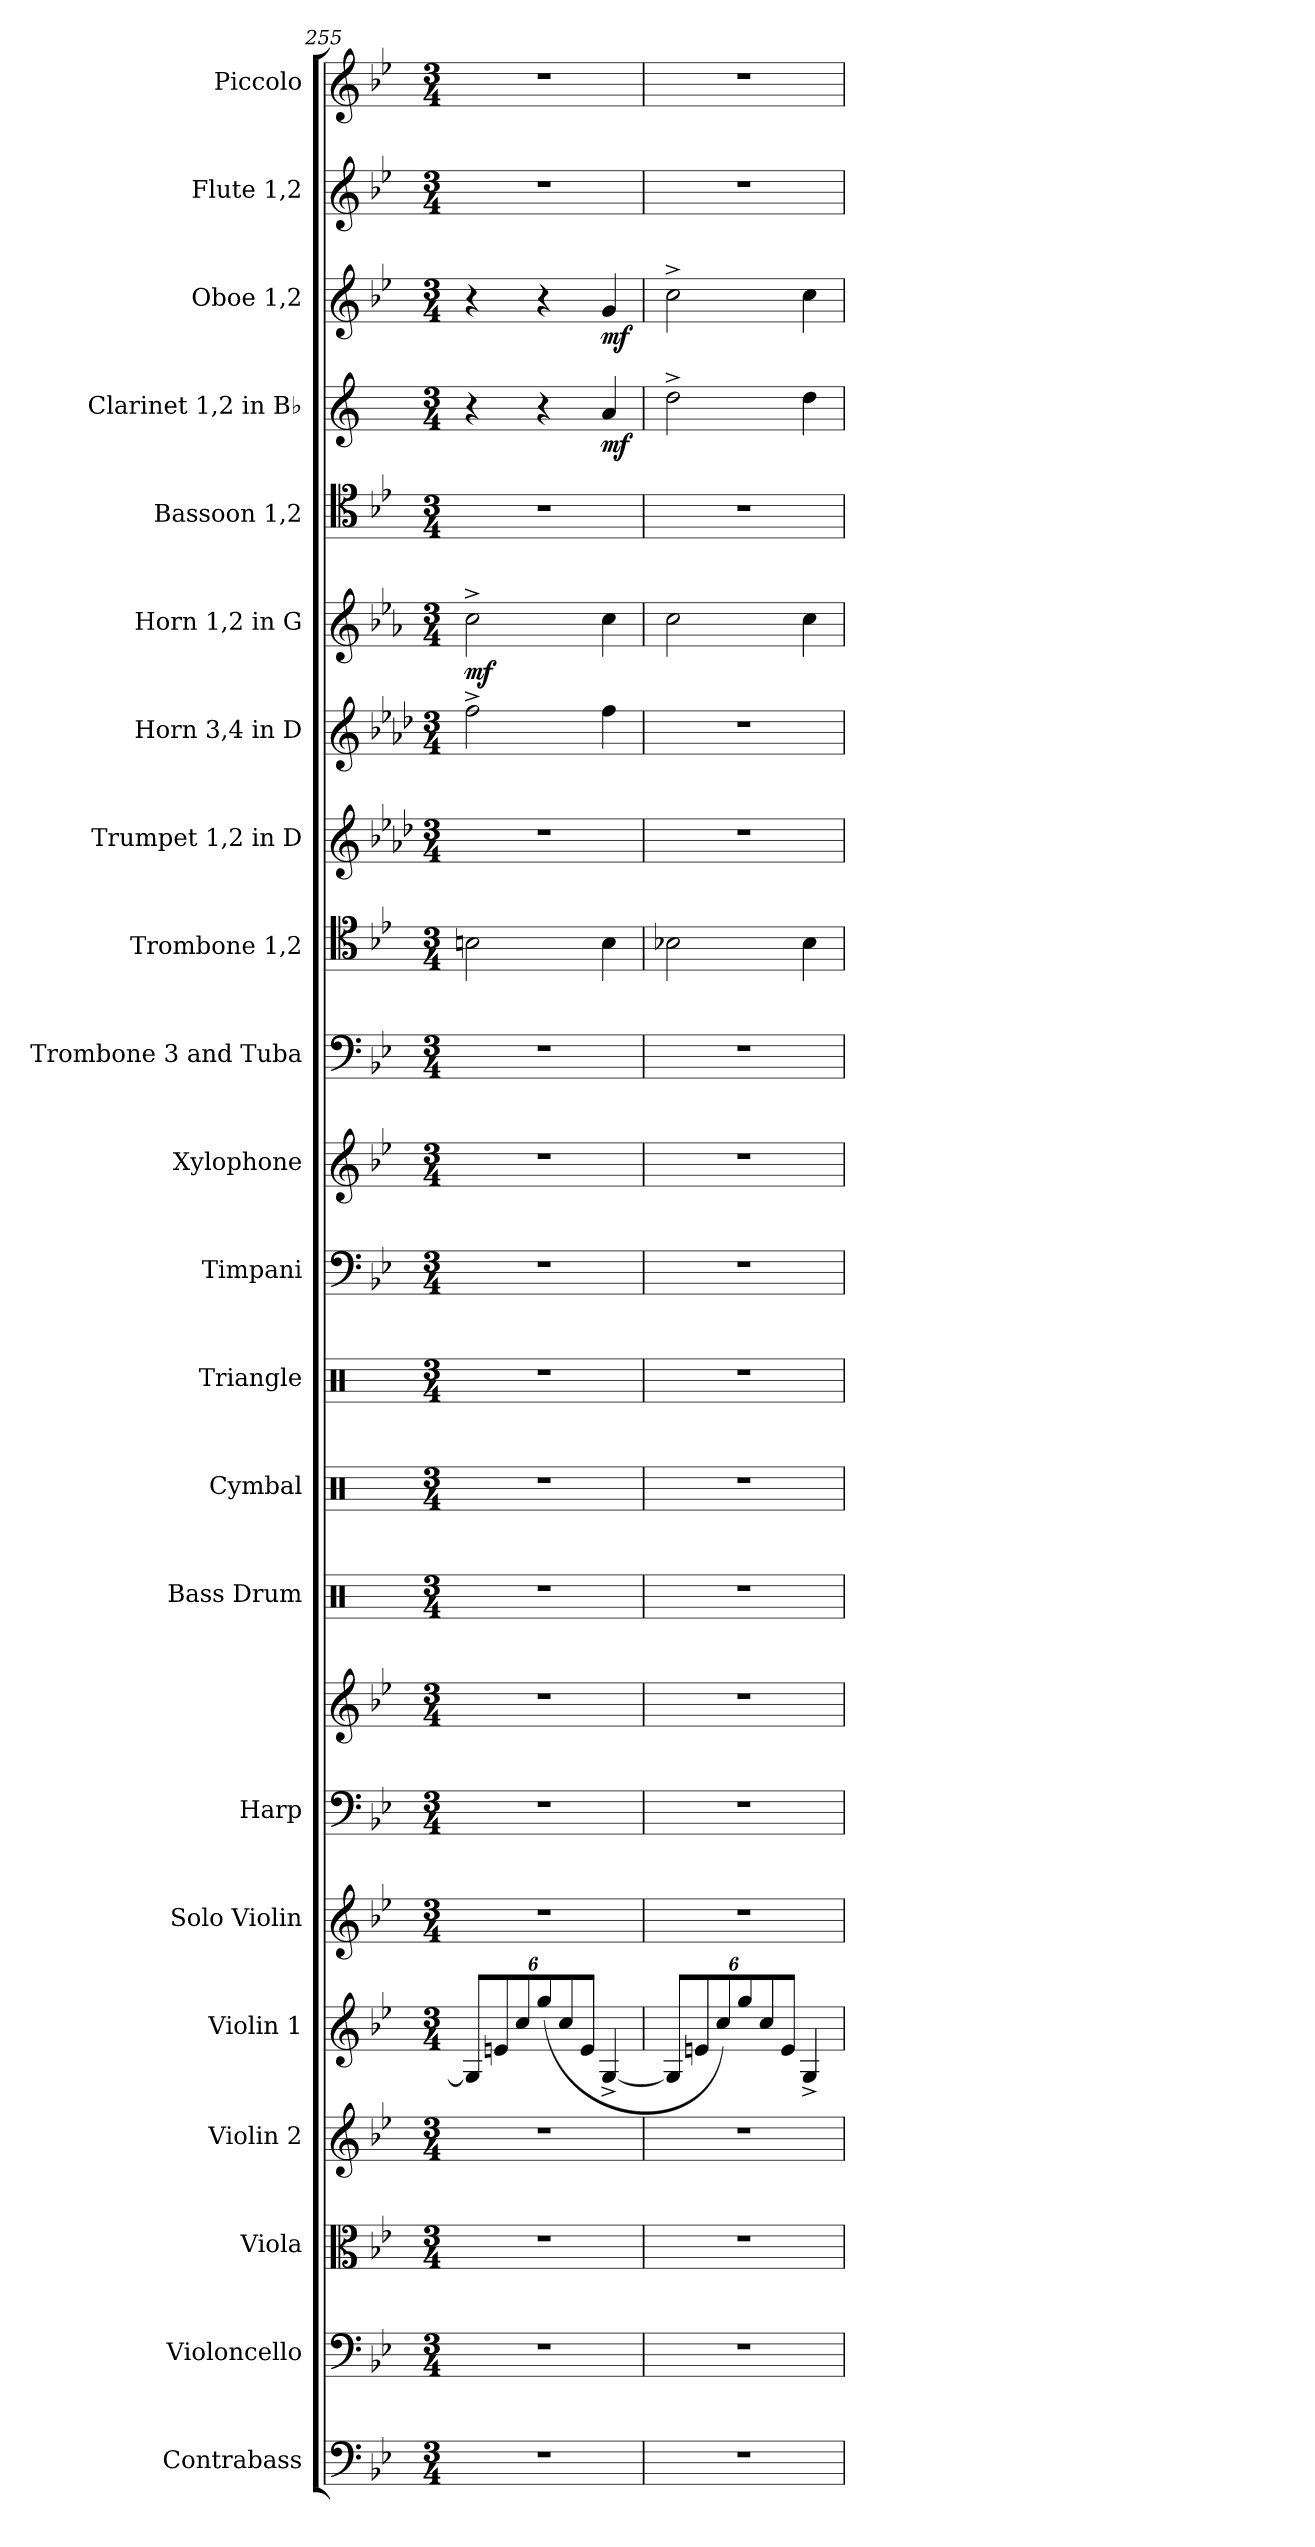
**kern	**kern	**kern	**kern	**kern	**kern	**kern	**kern	**kern	**kern	**kern	**kern	**kern	**kern	**kern	**kern	**kern	**kern	**dynam	**kern	**kern	**dynam	**kern	**dynam	**kern	**kern
*part22	*part21	*part20	*part19	*part18	*part17	*part16	*part16	*part15	*part14	*part13	*part12	*part11	*part10	*part9	*part8	*part7	*part6	*part6	*part5	*part4	*part4	*part3	*part3	*part2	*part1
*staff23	*staff22	*staff21	*staff20	*staff19	*staff18	*staff17	*staff16	*staff15	*staff14	*staff13	*staff12	*staff11	*staff10	*staff9	*staff8	*staff7	*staff6	*staff6	*staff5	*staff4	*staff4	*staff3	*staff3	*staff2	*staff1
*I"Contrabass	*I"Violoncello	*I"Viola	*I"Violin 2	*I"Violin 1	*I"Solo Violin	*I"Harp	*	*I"Bass Drum	*I"Cymbal	*I"Triangle	*I"Timpani	*I"Xylophone	*I"Trombone 3 and Tuba	*I"Trombone 1,2	*I"Trumpet 1,2 in D	*I"Horn 3,4 in D	*I"Horn 1,2 in G	*	*I"Bassoon 1,2	*I"Clarinet 1,2 in B♭	*	*I"Oboe 1,2	*	*I"Flute 1,2	*I"Piccolo
*I'Cb.	*I'Vc.	*I'Vla.	*I'Vln. 2	*I'Vln. 1	*I'Solo Vln.	*I'Hrp.	*	*I'B.D	*I'Cym.	*I'Trgl.	*I'Timp.	*I'Xyl.	*I'Tbn. 3 and Tba.	*I'Tbn. 1,2	*I'Tpt. 1,2 in D	*I'Hn. 3,4 in D	*I'Hn. 1,2 in G	*	*I'Bsn. 1,2	*I'Cl. 1,2 in B♭	*	*I'Ob. 1,2	*	*I'Fl. 1,2	*I'Picc.
*clefF4	*clefF4	*clefC3	*clefG2	*clefG2	*clefG2	*clefF4	*clefG2	*clefX	*clefX	*clefX	*clefF4	*clefG2	*clefF4	*clefC4	*clefG2	*clefG2	*clefG2	*	*clefC4	*clefG2	*	*clefG2	*	*clefG2	*clefG2
*ITrd7c12	*	*	*	*	*	*	*	*	*	*	*	*ITrd-7c-12	*	*	*ITrd-1c-2	*ITrd6c10	*ITrd3c5	*	*	*ITrd1c2	*	*	*	*	*ITrd-7c-12
*k[b-e-]	*k[b-e-]	*k[b-e-]	*k[b-e-]	*k[b-e-]	*k[b-e-]	*k[b-e-]	*k[b-e-]	*k[]	*k[]	*k[]	*k[b-e-]	*k[b-e-]	*k[b-e-]	*k[b-e-]	*k[b-e-]	*k[b-e-]	*k[b-e-]	*	*k[b-e-]	*k[b-e-]	*	*k[b-e-]	*	*k[b-e-]	*k[b-e-]
*M3/4	*M3/4	*M3/4	*M3/4	*M3/4	*M3/4	*M3/4	*M3/4	*M3/4	*M3/4	*M3/4	*M3/4	*M3/4	*M3/4	*M3/4	*M3/4	*M3/4	*M3/4	*	*M3/4	*M3/4	*	*M3/4	*	*M3/4	*M3/4
*	*	*	*	*Xbrackettup	*	*	*	*	*	*	*	*	*	*	*	*	*	*	*	*	*	*	*	*	*
=255	=255	=255	=255	=255	=255	=255	=255	=255	=255	=255	=255	=255	=255	=255	=255	=255	=255	=255	=255	=255	=255	=255	=255	=255	=255
!	!	!	!	!	!	!	!	!	!	!	!	!	!	!	!	!	!	!LO:DY:b	!	!	!	!	!	!	!
2.r	2.r	2.r	2.r	12G/L]	2.r	2.r	2.r	2.r	2.r	2.r	2.r	2.r	2.r	2Bn\	2.r	2g^\	2g^\	mf	2.r	4r	.	4r	.	2.r	2.r
.	.	.	.	12en/	.	.	.	.	.	.	.	.	.	.	.	.	.	.	.	.	.	.	.	.	.
.	.	.	.	12cc/	.	.	.	.	.	.	.	.	.	.	.	.	.	.	.	.	.	.	.	.	.
.	.	.	.	(<12gg/	.	.	.	.	.	.	.	.	.	.	.	.	.	.	.	4r	.	4r	.	.	.
.	.	.	.	12cc/	.	.	.	.	.	.	.	.	.	.	.	.	.	.	.	.	.	.	.	.	.
.	.	.	.	12e/J	.	.	.	.	.	.	.	.	.	.	.	.	.	.	.	.	.	.	.	.	.
!	!	!	!	!	!	!	!	!	!	!	!	!	!	!	!	!	!	!	!	!	!LO:DY:b	!	!LO:DY:b	!	!
.	.	.	.	[4G^/	.	.	.	.	.	.	.	.	.	4B\	.	4g\	4g\	.	.	4g/	mf	4g/	mf	.	.
=256	=256	=256	=256	=256	=256	=256	=256	=256	=256	=256	=256	=256	=256	=256	=256	=256	=256	=256	=256	=256	=256	=256	=256	=256	=256
2.r	2.r	2.r	2.r	12G/L]	2.r	2.r	2.r	2.r	2.r	2.r	2.r	2.r	2.r	2B-X\	2.r	2.r	2g\	.	2.r	2cc^\	.	2cc^\	.	2.r	2.r
.	.	.	.	12en/	.	.	.	.	.	.	.	.	.	.	.	.	.	.	.	.	.	.	.	.	.
.	.	.	.	12cc/)	.	.	.	.	.	.	.	.	.	.	.	.	.	.	.	.	.	.	.	.	.
.	.	.	.	12gg/	.	.	.	.	.	.	.	.	.	.	.	.	.	.	.	.	.	.	.	.	.
.	.	.	.	12cc/	.	.	.	.	.	.	.	.	.	.	.	.	.	.	.	.	.	.	.	.	.
.	.	.	.	12e/J	.	.	.	.	.	.	.	.	.	.	.	.	.	.	.	.	.	.	.	.	.
.	.	.	.	4G^/	.	.	.	.	.	.	.	.	.	4B-\	.	.	4g\	.	.	4cc\	.	4cc\	.	.	.
=	=	=	=	=	=	=	=	=	=	=	=	=	=	=	=	=	=	=	=	=	=	=	=	=	=
*-	*-	*-	*-	*-	*-	*-	*-	*-	*-	*-	*-	*-	*-	*-	*-	*-	*-	*-	*-	*-	*-	*-	*-	*-	*-
